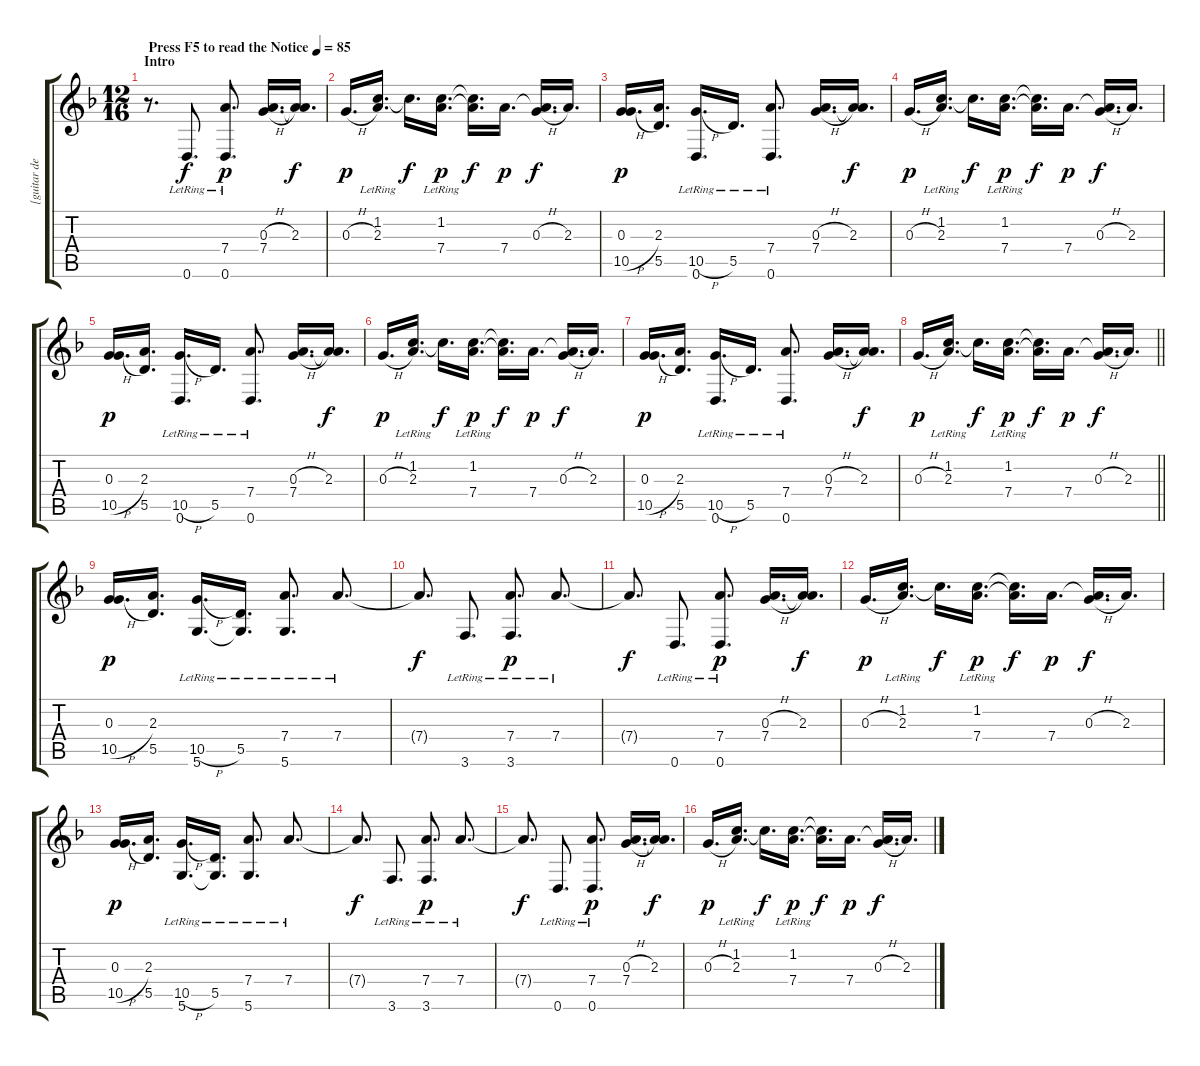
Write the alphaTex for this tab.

\track ("[guitar delay and whammy effect]" "[guitar de") {instrument electricguitarclean}
\staff {score tabs}
\tuning (E4 B3 G3 D3 A2 D2) {hide}
\ts (12 16)
\section ("" "Intro")
\tempo (85 "Press F5 to read the Notice")
\clef g2
\ks dminor
r.8{d dy f instrument electricguitarclean} 0.6{lr}.8{d} (7.4 0.6{lr}).8{d dy p} (0.3{h} 7.4).16{d} (2.3 7.4{t}).16{d dy f} |
0.3{h}.16{d dy p} (1.2 2.3{lr}).16{d} 1.2{t}.16{d dy f} (1.2{lr} 7.4).16{d dy p} (1.2{t} 7.4{t}).16{d dy f} 7.4.16{d dy p} (0.3{h} 7.4{t}).16{d dy f} 2.3.16{d} |
(0.3{h} 10.5{h}).16{d dy p} (2.3 5.5).16{d} (10.5{h} 0.6{lr}).16{d} 5.5{lr}.16{d} (7.4 0.6{lr}).8{d} (0.3{h} 7.4).16{d} (2.3 7.4{t}).16{d dy f} |
0.3{h}.16{d dy p} (1.2 2.3{lr}).16{d} 1.2{t}.16{d dy f} (1.2{lr} 7.4).16{d dy p} (1.2{t} 7.4{t}).16{d dy f} 7.4.16{d dy p} (0.3{h} 7.4{t}).16{d dy f} 2.3.16{d} |
(0.3{h} 10.5{h}).16{d dy p} (2.3 5.5).16{d} (10.5{h} 0.6{lr}).16{d} 5.5{lr}.16{d} (7.4 0.6{lr}).8{d} (0.3{h} 7.4).16{d} (2.3 7.4{t}).16{d dy f} |
0.3{h}.16{d dy p} (1.2 2.3{lr}).16{d} 1.2{t}.16{d dy f} (1.2{lr} 7.4).16{d dy p} (1.2{t} 7.4{t}).16{d dy f} 7.4.16{d dy p} (0.3{h} 7.4{t}).16{d dy f} 2.3.16{d} |
(0.3{h} 10.5{h}).16{d dy p} (2.3 5.5).16{d} (10.5{h} 0.6{lr}).16{d} 5.5{lr}.16{d} (7.4 0.6{lr}).8{d} (0.3{h} 7.4).16{d} (2.3 7.4{t}).16{d dy f} |
\barLineRight lightlight
0.3{h}.16{d dy p} (1.2 2.3{lr}).16{d} 1.2{t}.16{d dy f} (1.2{lr} 7.4).16{d dy p} (1.2{t} 7.4{t}).16{d dy f} 7.4.16{d dy p} (0.3{h} 7.4{t}).16{d dy f} 2.3.16{d} |
(0.3{h} 10.5{h}).16{d dy p} (2.3 5.5).16{d} (10.5{h} 5.6{lr}).16{d} (5.5{lr} 5.6{t}).16{d} (7.4 5.6{lr}).8{d} 7.4{lr}.8{d} |
7.4{t}.8{d dy f} 3.6{lr}.8{d} (7.4{lr} 3.6{lr}).8{d dy p} 7.4{lr}.8{d} |
7.4{t}.8{d dy f} 0.6{lr}.8{d} (7.4 0.6{lr}).8{d dy p} (0.3{h} 7.4).16{d} (2.3 7.4{t}).16{d dy f} |
0.3{h}.16{d dy p} (1.2 2.3{lr}).16{d} 1.2{t}.16{d dy f} (1.2{lr} 7.4).16{d dy p} (1.2{t} 7.4{t}).16{d dy f} 7.4.16{d dy p} (0.3{h} 7.4{t}).16{d dy f} 2.3.16{d} |
(0.3{h} 10.5{h}).16{d dy p} (2.3 5.5).16{d} (10.5{h} 5.6{lr}).16{d} (5.5{lr} 5.6{t}).16{d} (7.4 5.6{lr}).8{d} 7.4{lr}.8{d} |
7.4{t}.8{d dy f} 3.6{lr}.8{d} (7.4{lr} 3.6{lr}).8{d dy p} 7.4{lr}.8{d} |
7.4{t}.8{d dy f} 0.6{lr}.8{d} (7.4 0.6{lr}).8{d dy p} (0.3{h} 7.4).16{d} (2.3 7.4{t}).16{d dy f} |
0.3{h}.16{d dy p} (1.2 2.3{lr}).16{d} 1.2{t}.16{d dy f} (1.2{lr} 7.4).16{d dy p} (1.2{t} 7.4{t}).16{d dy f} 7.4.16{d dy p} (0.3{h} 7.4{t}).16{d dy f} 2.3.16{d}
